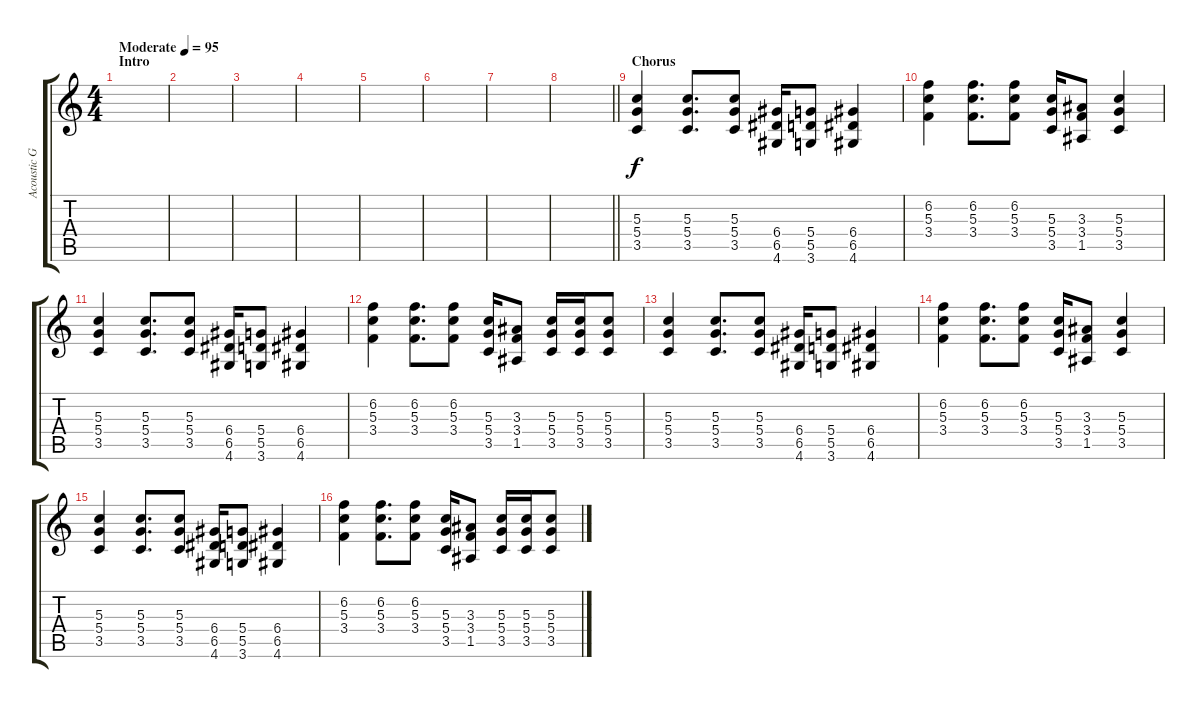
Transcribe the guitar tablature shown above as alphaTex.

\track ("Acoustic Guitar" "Acoustic G") {instrument acousticguitarsteel}
\staff {score tabs}
\tuning (E4 B3 G3 D3 A2 E2) {hide}
\ts (4 4)
\section ("" "Intro")
\tempo (95 "Moderate")
\clef g2
\ks c
|
|
|
|
|
|
|
\barLineRight lightlight
|
\section ("" "Chorus")
(5.3 5.4 3.5).4 (5.3 5.4 3.5).8{d} (5.3 5.4 3.5).8 (6.4 6.5 4.6).16 (5.4 5.5 3.6).8 (6.4 6.5 4.6).4 |
(6.2 5.3 3.4).4 (6.2 5.3 3.4).8{d} (6.2 5.3 3.4).8 (5.3 5.4 3.5).16 (3.3 3.4 1.5).8 (5.3 5.4 3.5).4 |
(5.3 5.4 3.5).4 (5.3 5.4 3.5).8{d} (5.3 5.4 3.5).8 (6.4 6.5 4.6).16 (5.4 5.5 3.6).8 (6.4 6.5 4.6).4 |
(6.2 5.3 3.4).4 (6.2 5.3 3.4).8{d} (6.2 5.3 3.4).8 (5.3 5.4 3.5).16 (3.3 3.4 1.5).8 (5.3 5.4 3.5).16 (5.3 5.4 3.5).16 (5.3 5.4 3.5).8 |
(5.3 5.4 3.5).4 (5.3 5.4 3.5).8{d} (5.3 5.4 3.5).8 (6.4 6.5 4.6).16 (5.4 5.5 3.6).8 (6.4 6.5 4.6).4 |
(6.2 5.3 3.4).4 (6.2 5.3 3.4).8{d} (6.2 5.3 3.4).8 (5.3 5.4 3.5).16 (3.3 3.4 1.5).8 (5.3 5.4 3.5).4 |
(5.3 5.4 3.5).4 (5.3 5.4 3.5).8{d} (5.3 5.4 3.5).8 (6.4 6.5 4.6).16 (5.4 5.5 3.6).8 (6.4 6.5 4.6).4 |
(6.2 5.3 3.4).4 (6.2 5.3 3.4).8{d} (6.2 5.3 3.4).8 (5.3 5.4 3.5).16 (3.3 3.4 1.5).8 (5.3 5.4 3.5).16 (5.3 5.4 3.5).16 (5.3 5.4 3.5).8
